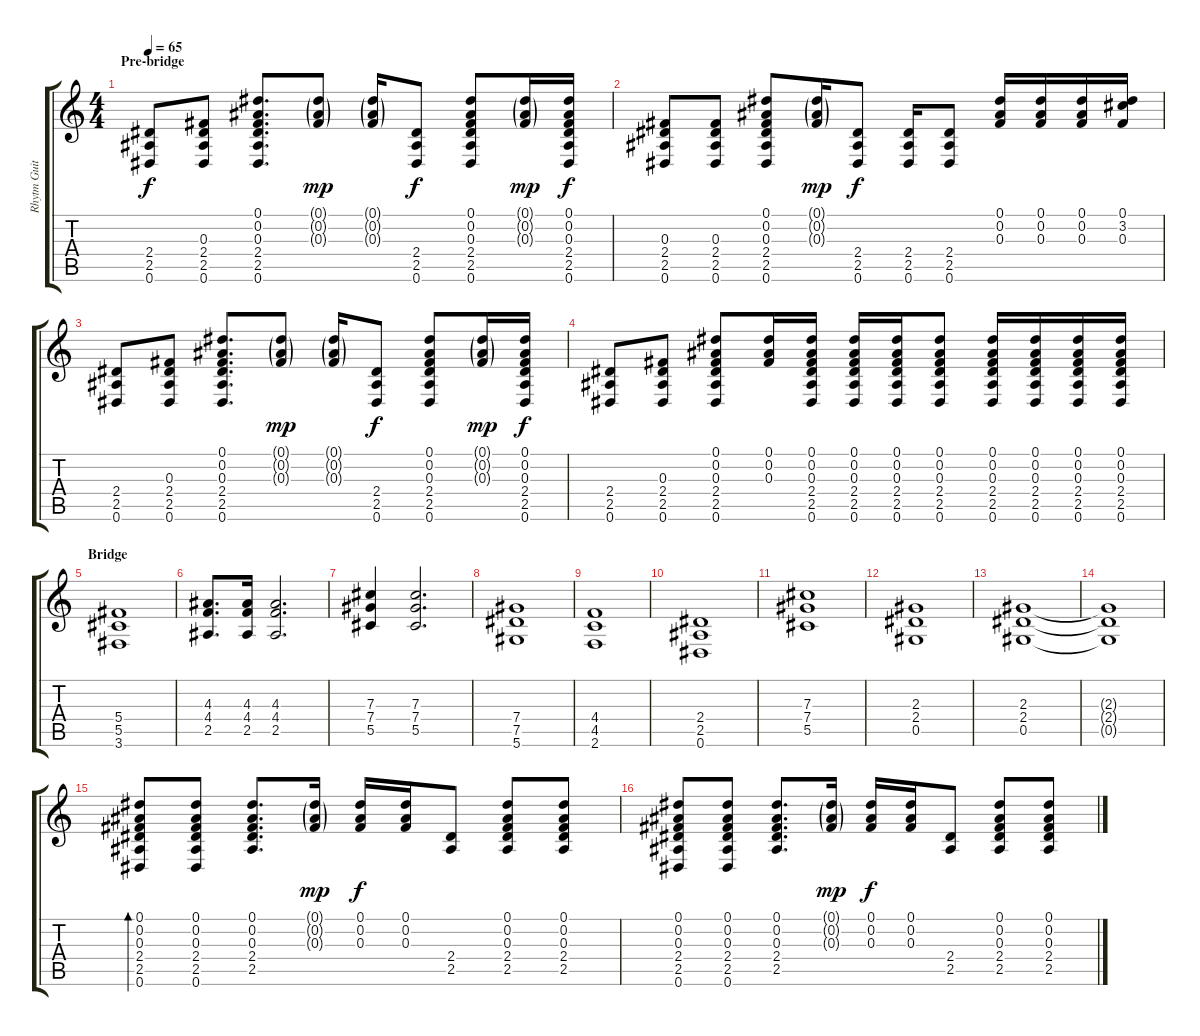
\track ("Rhytm Guitar" "Rhytm Guit") {instrument acousticguitarsteel}
\staff {score tabs}
\tuning (Eb4 Bb3 Gb3 Db3 Ab2 Eb2) {hide}
\ts (4 4)
\section ("" "Pre-bridge")
\tempo 65
\clef g2
\ks c
(2.4 2.5 0.6).8{dy f} (0.3 2.4 2.5 0.6).8 (0.1 0.2 0.3 2.4 2.5 0.6).8{d} (0.1{g} 0.2{g} 0.3{g}).8{dy mp} (0.1{g} 0.2{g} 0.3{g}).16 (2.4 2.5 0.6).8{dy f} (0.1 0.2 0.3 2.4 2.5 0.6).8 (0.1{g} 0.2{g} 0.3{g}).16{dy mp} (0.1 0.2 0.3 2.4 2.5 0.6).16{dy f} |
(0.3 2.4 2.5 0.6).8 (0.3 2.4 2.5 0.6).8 (0.1 0.2 0.3 2.4 2.5 0.6).8 (0.1{g} 0.2{g} 0.3{g}).16{dy mp} (2.4 2.5 0.6).8{dy f} (2.4 2.5 0.6).16 (2.4 2.5 0.6).8 (0.1 0.2 0.3).16 (0.1 0.2 0.3).16 (0.1 0.2 0.3).16 (0.1 3.2 0.3).16 |
(2.4 2.5 0.6).8 (0.3 2.4 2.5 0.6).8 (0.1 0.2 0.3 2.4 2.5 0.6).8{d} (0.1{g} 0.2{g} 0.3{g}).8{dy mp} (0.1{g} 0.2{g} 0.3{g}).16 (2.4 2.5 0.6).8{dy f} (0.1 0.2 0.3 2.4 2.5 0.6).8 (0.1{g} 0.2{g} 0.3{g}).16{dy mp} (0.1 0.2 0.3 2.4 2.5 0.6).16{dy f} |
(2.4 2.5 0.6).8 (0.3 2.4 2.5 0.6).8 (0.1 0.2 0.3 2.4 2.5 0.6).8 (0.1 0.2 0.3).16 (0.1 0.2 0.3 2.4 2.5 0.6).16 (0.1 0.2 0.3 2.4 2.5 0.6).16 (0.1 0.2 0.3 2.4 2.5 0.6).16 (0.1 0.2 0.3 2.4 2.5 0.6).8 (0.1 0.2 0.3 2.4 2.5 0.6).16 (0.1 0.2 0.3 2.4 2.5 0.6).16 (0.1 0.2 0.3 2.4 2.5 0.6).16 (0.1 0.2 0.3 2.4 2.5 0.6).16 |
\section ("" "Bridge")
(5.4 5.5 3.6).1{volume 16 instrument distortionguitar} |
(4.3 4.4 2.5).8{d} (4.3 4.4 2.5).16 (4.3 4.4 2.5).2{d} |
(7.3 7.4 5.5).4 (7.3 7.4 5.5).2{d} |
(7.4 7.5 5.6).1 |
(4.4 4.5 2.6).1{volume 16 instrument distortionguitar} |
(2.4 2.5 0.6).1{volume 16 instrument distortionguitar} |
(7.3 7.4 5.5).1 |
(2.3 2.4 0.5).1 |
(2.3 2.4 0.5).1 |
(2.3{t} 2.4{t} 0.5{t}).1 |
(0.1 0.2 0.3 2.4 2.5 0.6).8{bd 60 volume 11 instrument acousticguitarsteel} (0.1 0.2 0.3 2.4 2.5 0.6).8{volume 11 instrument acousticguitarsteel} (0.1 0.2 0.3 2.4 2.5).8{d volume 11 instrument acousticguitarsteel} (0.1{g} 0.2{g} 0.3{g}).16{dy mp volume 11 instrument acousticguitarsteel} (0.1 0.2 0.3).16{dy f volume 11 instrument acousticguitarsteel} (0.1 0.2 0.3).16{volume 11 instrument acousticguitarsteel} (2.4 2.5).8{volume 11 instrument acousticguitarsteel} (0.1 0.2 0.3 2.4 2.5).8{volume 11 instrument acousticguitarsteel} (0.1 0.2 0.3 2.4 2.5).8{volume 11 instrument acousticguitarsteel} |
(0.1 0.2 0.3 2.4 2.5 0.6).8{volume 11 instrument acousticguitarsteel} (0.1 0.2 0.3 2.4 2.5 0.6).8{volume 11 instrument acousticguitarsteel} (0.1 0.2 0.3 2.4 2.5).8{d volume 11 instrument acousticguitarsteel} (0.1{g} 0.2{g} 0.3{g}).16{dy mp volume 11 instrument acousticguitarsteel} (0.1 0.2 0.3).16{dy f volume 11 instrument acousticguitarsteel} (0.1 0.2 0.3).16{volume 11 instrument acousticguitarsteel} (2.4 2.5).8{volume 11 instrument acousticguitarsteel} (0.1 0.2 0.3 2.4 2.5).8{volume 11 instrument acousticguitarsteel} (0.1 0.2 0.3 2.4 2.5).8{volume 11 instrument acousticguitarsteel}
